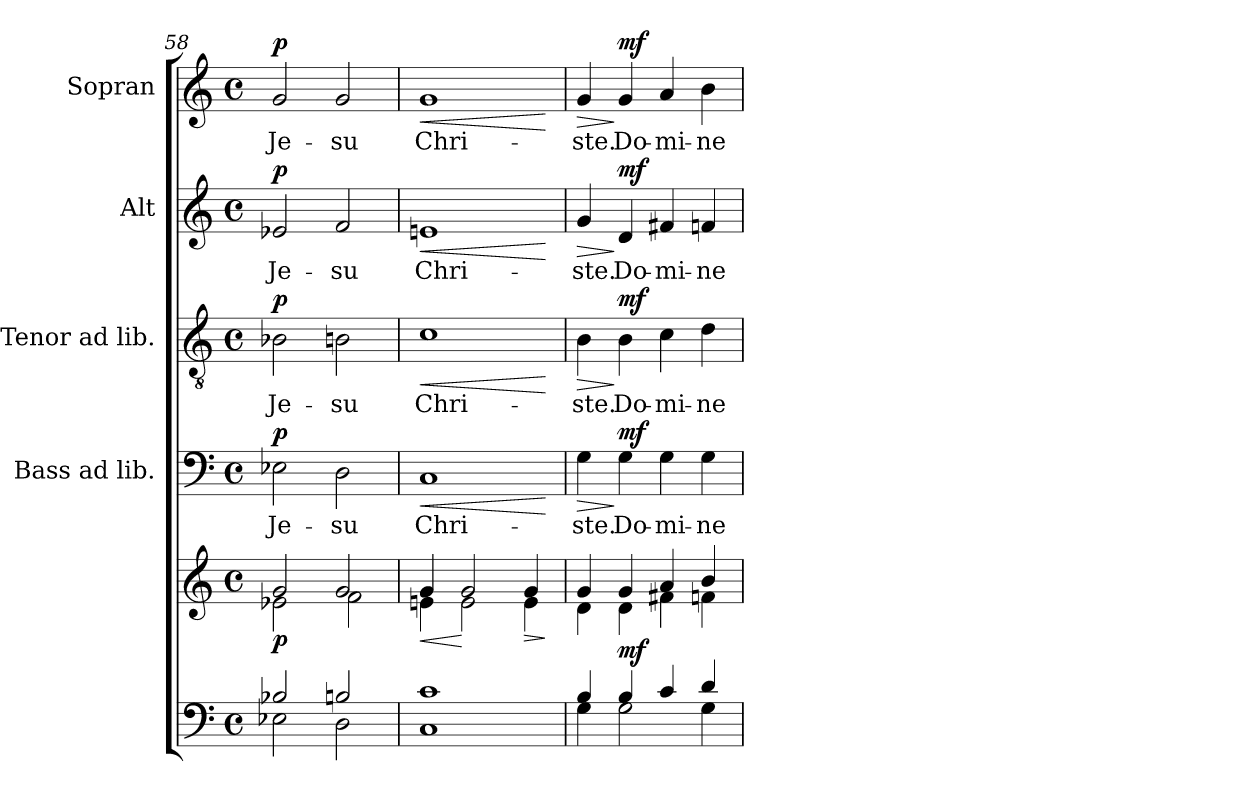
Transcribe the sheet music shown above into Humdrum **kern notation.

**kern	**kern	**dynam	**kern	**text	**dynam	**kern	**text	**dynam	**kern	**text	**dynam	**kern	**text	**dynam
*part5	*part5	*part5	*part4	*part4	*part4	*part3	*part3	*part3	*part2	*part2	*part2	*part1	*part1	*part1
*staff6	*staff5	*staff5/6	*staff4	*staff4	*staff4	*staff3	*staff3	*staff3	*staff2	*staff2	*staff2	*staff1	*staff1	*staff1
*	*	*	*I"Bass ad lib.	*	*	*I"Tenor ad lib.	*	*	*I"Alt	*	*	*I"Sopran	*	*
*	*	*	*I'B.	*	*	*I'T.	*	*	*I'A.	*	*	*I'S.	*	*
*clefF4	*clefG2	*	*clefF4	*	*	*clefGv2	*	*	*clefG2	*	*	*clefG2	*	*
*k[]	*k[]	*	*k[]	*	*	*k[]	*	*	*k[]	*	*	*k[]	*	*
*C:	*C:	*	*C:	*	*	*C:	*	*	*C:	*	*	*C:	*	*
*M4/4	*M4/4	*	*M4/4	*	*	*M4/4	*	*	*M4/4	*	*	*M4/4	*	*
*met(c)	*met(c)	*	*met(c)	*	*	*met(c)	*	*	*met(c)	*	*	*met(c)	*	*
=58	=58	=58	=58	=58	=58	=58	=58	=58	=58	=58	=58	=58	=58	=58
*^	*^	*	*	*	*	*	*	*	*	*	*	*	*	*
!	!	!	!	!LO:DY:b	!	!LO:LY:b	!LO:DY:a	!	!LO:LY:b	!LO:DY:a	!	!LO:LY:b	!LO:DY:a	!	!LO:LY:b	!LO:DY:a
2B-X/	2E-X\	2g/	2e-X\	p	2E-X\	Je-	p	2B-X\	Je-	p	2e-X/	Je-	p	2g/	Je-	p
!	!	!	!	!	!	!LO:LY:b	!	!	!LO:LY:b	!	!	!LO:LY:b	!	!	!LO:LY:b	!
2Bn/	2D\	2g/	2f\	.	2D\	-su	.	2Bn\	-su	.	2f/	-su	.	2g/	-su	.
=59	=59	=59	=59	=59	=59	=59	=59	=59	=59	=59	=59	=59	=59	=59	=59	=59
!	!	!	!	!LO:HP:b	!	!LO:LY:b	!LO:HP:b	!	!LO:LY:b	!LO:HP:b	!	!LO:LY:b	!LO:HP:b	!	!LO:LY:b	!LO:HP:b
1c	1C	4g/	4en\	<	1C	Chri-	<	1c	Chri-	<	1en	Chri-	<	1g	Chri-	<
.	.	2g/	2e\	[	.	.	.	.	.	.	.	.	.	.	.	.
!	!	!	!	!LO:HP:b	!	!	!	!	!	!	!	!	!	!	!	!
.	.	4g/	4e\	>	.	.	.	.	.	.	.	.	.	.	.	.
*v	*v	*	*	*	*	*	*	*	*	*	*	*	*	*	*	*
*	*v	*v	*	*	*	*	*	*	*	*	*	*	*	*	*
.	.	]	.	.	[	.	.	[	.	.	[	.	.	[
=60	=60	=60	=60	=60	=60	=60	=60	=60	=60	=60	=60	=60	=60	=60
*^	*^	*	*	*	*	*	*	*	*	*	*	*	*	*
!	!	!	!	!	!	!LO:LY:b	!LO:HP:b	!	!LO:LY:b	!LO:HP:b	!	!LO:LY:b	!LO:HP:b	!	!LO:LY:b	!LO:HP:b
4B/	4G\	4g/	4d\	.	4G\	-ste.	>	4B\	-ste.	>	4g/	-ste.	>	4g/	-ste.	>
!	!	!	!	!LO:DY:b	!	!LO:LY:b	!LO:DY:n=1:a	!	!LO:LY:b	!LO:DY:n=1:a	!	!LO:LY:b	!LO:DY:n=1:a	!	!LO:LY:b	!LO:DY:n=1:a
4B/	2G\	4g/	4d\	mf	4G\	Do-	] mf	4B\	Do-	] mf	4d/	Do-	] mf	4g/	Do-	] mf
!	!	!	!	!	!	!LO:LY:b	!	!	!LO:LY:b	!	!	!LO:LY:b	!	!	!LO:LY:b	!
4c/	.	4a/	4f#X\	.	4G\	-mi-	.	4c\	-mi-	.	4f#X/	-mi-	.	4a/	-mi-	.
!	!	!	!	!	!	!LO:LY:b	!	!	!LO:LY:b	!	!	!LO:LY:b	!	!	!LO:LY:b	!
4d/	4G\	4b/	4fn\	.	4G\	-ne	.	4d\	-ne	.	4fn/	-ne	.	4b\	-ne	.
*v	*v	*	*	*	*	*	*	*	*	*	*	*	*	*	*	*
*	*v	*v	*	*	*	*	*	*	*	*	*	*	*	*	*
=	=	=	=	=	=	=	=	=	=	=	=	=	=	=
*-	*-	*-	*-	*-	*-	*-	*-	*-	*-	*-	*-	*-	*-	*-
